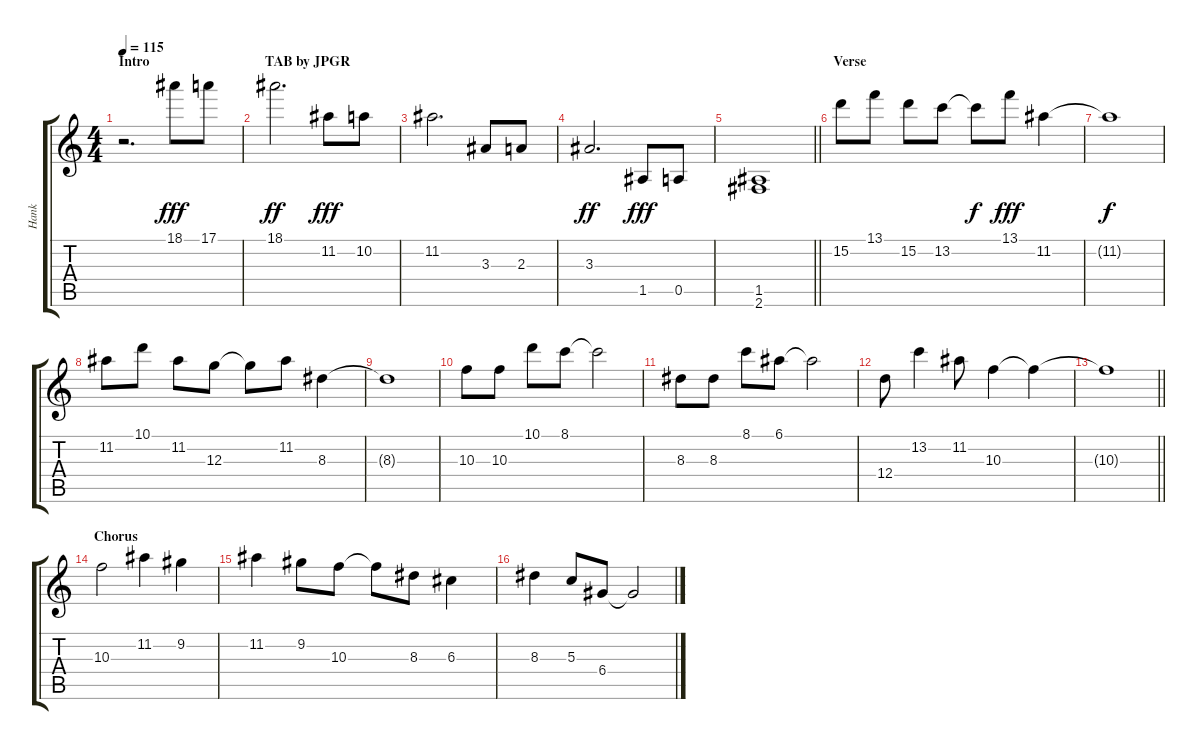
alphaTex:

\track ("Hank" "Hank") {instrument electricguitarjazz}
\staff {score tabs}
\tuning (E4 B3 G3 D3 A2 E2) {hide}
\ts (4 4)
\section ("" "Intro                                 TAB by JPGR")
\tempo 115
\clef g2
\ks c
r.2{d dy fff instrument electricguitarjazz} 18.1.8{volume 13} 17.1.8 |
18.1.2{d dy ff} 11.2.8{dy fff} 10.2.8 |
11.2.2{d} 3.3.8 2.3.8 |
3.3.2{d dy ff} 1.5.8{dy fff volume 14} 0.5.8 |
\barLineRight lightlight
(1.5 2.6).1 |
\section ("" "Verse")
15.2.8{volume 14 instrument electricguitarjazz} 13.1.8 15.2.8 13.2.8 13.2{t}.8{dy f} 13.1.8{dy fff} 11.2.4 |
11.2{t}.1{dy f} |
11.2.8 10.1.8 11.2.8 12.3.8 12.3{t}.8 11.2.8 8.3.4 |
8.3{t}.1 |
10.3.8 10.3.8 10.1.8 8.1.8 8.1{t}.2 |
8.3.8 8.3.8 8.1.8 6.1.8 6.1{t}.2 |
12.4.8 13.2.4 11.2.8 10.3.4 10.3{t}.4 |
\barLineRight lightlight
10.3{t}.1 |
\section ("" "Chorus")
10.3.2 11.2.4 9.2.4 |
11.2.4 9.2.8 10.3.8 10.3{t}.8 8.3.8 6.3.4 |
8.3.4 5.3.8 6.4.8 6.4{t}.2
